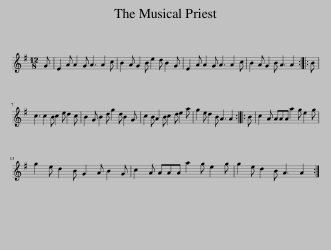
X:1
L:1/8
M:12/8
I:linebreak $
K:G
V:1 treble
V:1
 G | E2 A A2 G A3 A2 c | B2 A G2 B e2 d B2 G | E2 A A2 G A3 A2 c | B2 A G2 B A3 A2 :: %5
 B |$ c3 c2 B c2 e d2 c | B2 G B2 d g2 d B2 G | c2 B A2 B c2 d e2 a | g2 e d2 B A3 A2 :: %10
 B | c2 A AAA a2 g e2 g |$ g2 e d2 B G2 A B2 G | c2 A AAA a2 g e2 g | g2 e d2 B A3 A2 :| %15
